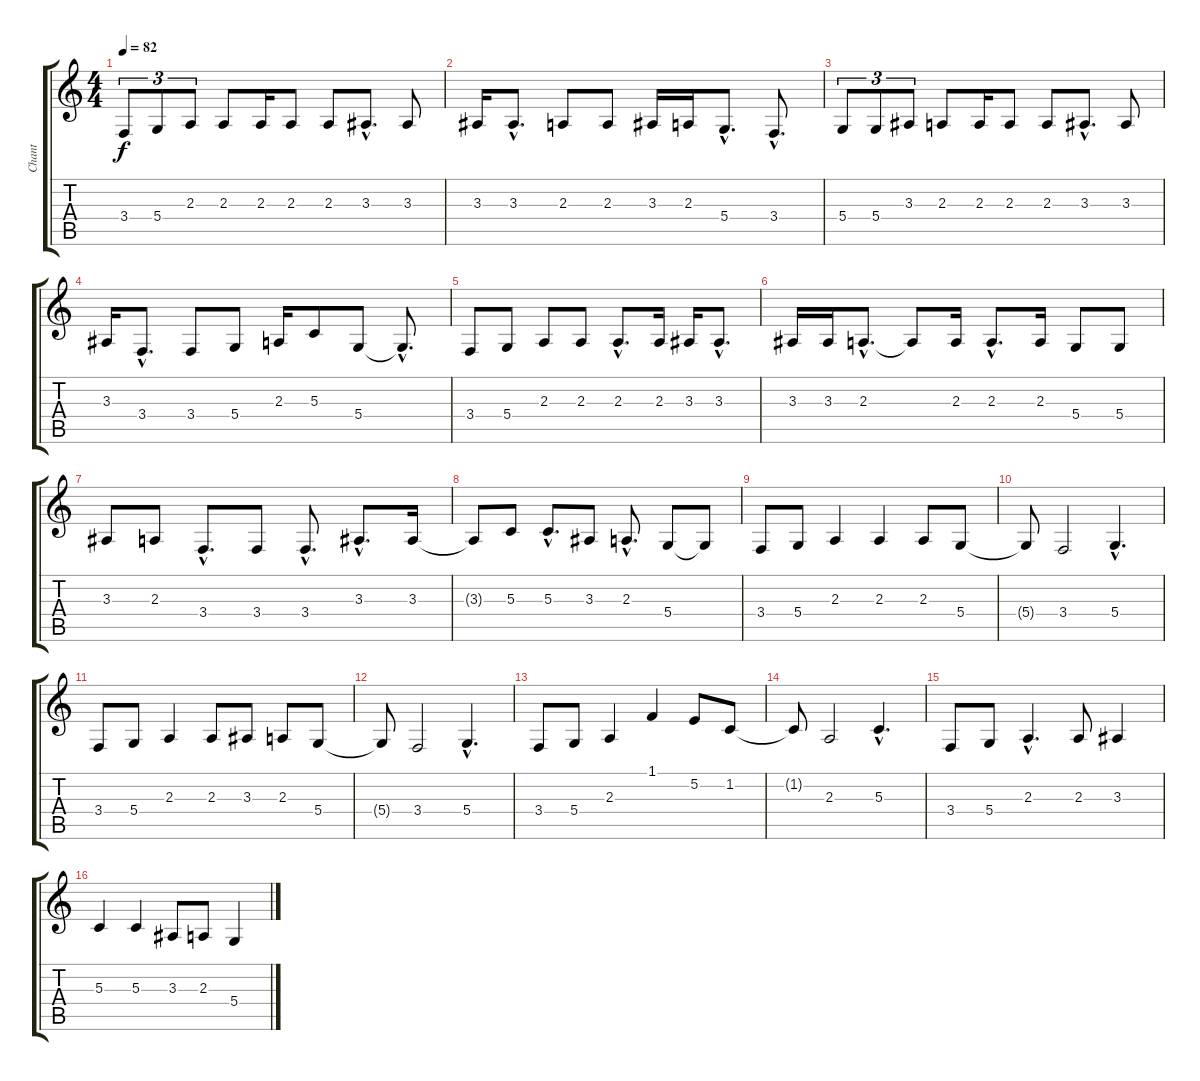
\track ("Chant" "Chant") {instrument violin}
\staff {score tabs}
\tuning (E4 B3 G3 D3 A2 E2) {hide}
\ts (4 4)
\tempo 82
\clef g2
\ks c
3.4.8{tu (3 2) dy f instrument violin} 5.4.8{tu (3 2)} 2.3.8{tu (3 2)} 2.3.8 2.3.16 2.3.8 2.3.8 3.3{hac}.8{d} 3.3.8 |
3.3.16 3.3{hac}.8{d} 2.3.8 2.3.8 3.3.16 2.3.16 5.4{hac}.8{d} 3.4{hac}.8{d} |
5.4.8{tu (3 2)} 5.4.8{tu (3 2)} 3.3.8{tu (3 2)} 2.3.8 2.3.16 2.3.8 2.3.8 3.3{hac}.8{d} 3.3.8 |
3.3.16 3.4{hac}.8{d} 3.4.8 5.4.8 2.3.16 5.3.8 5.4.8 5.4{hac t}.8{d} |
3.4.8 5.4.8 2.3.8 2.3.8 2.3{hac}.8{d} 2.3.16 3.3.16 3.3{hac}.8{d} |
3.3.16 3.3.16 2.3{hac}.8{d} 2.3{t}.8 2.3.16 2.3{hac}.8{d} 2.3.16 5.4.8 5.4.8 |
3.3.8 2.3.8 3.4{hac}.8{d} 3.4.8 3.4{hac}.8{d} 3.3{hac}.8{d} 3.3.16 |
3.3{t}.8 5.3.8 5.3{hac}.8{d} 3.3.8 2.3{hac}.8{d} 5.4.8 5.4{t}.8 |
3.4.8 5.4.8 2.3.4 2.3.4 2.3.8 5.4.8 |
5.4{t}.8 3.4.2 5.4{hac}.4{d} |
3.4.8 5.4.8 2.3.4 2.3.8 3.3.8 2.3.8 5.4.8 |
5.4{t}.8 3.4.2 5.4{hac}.4{d} |
3.4.8 5.4.8 2.3.4 1.1.4 5.2.8 1.2.8 |
1.2{t}.8 2.3.2 5.3{hac}.4{d} |
3.4.8 5.4.8 2.3{hac}.4{d} 2.3.8 3.3.4 |
5.3.4 5.3.4 3.3.8 2.3.8 5.4.4
